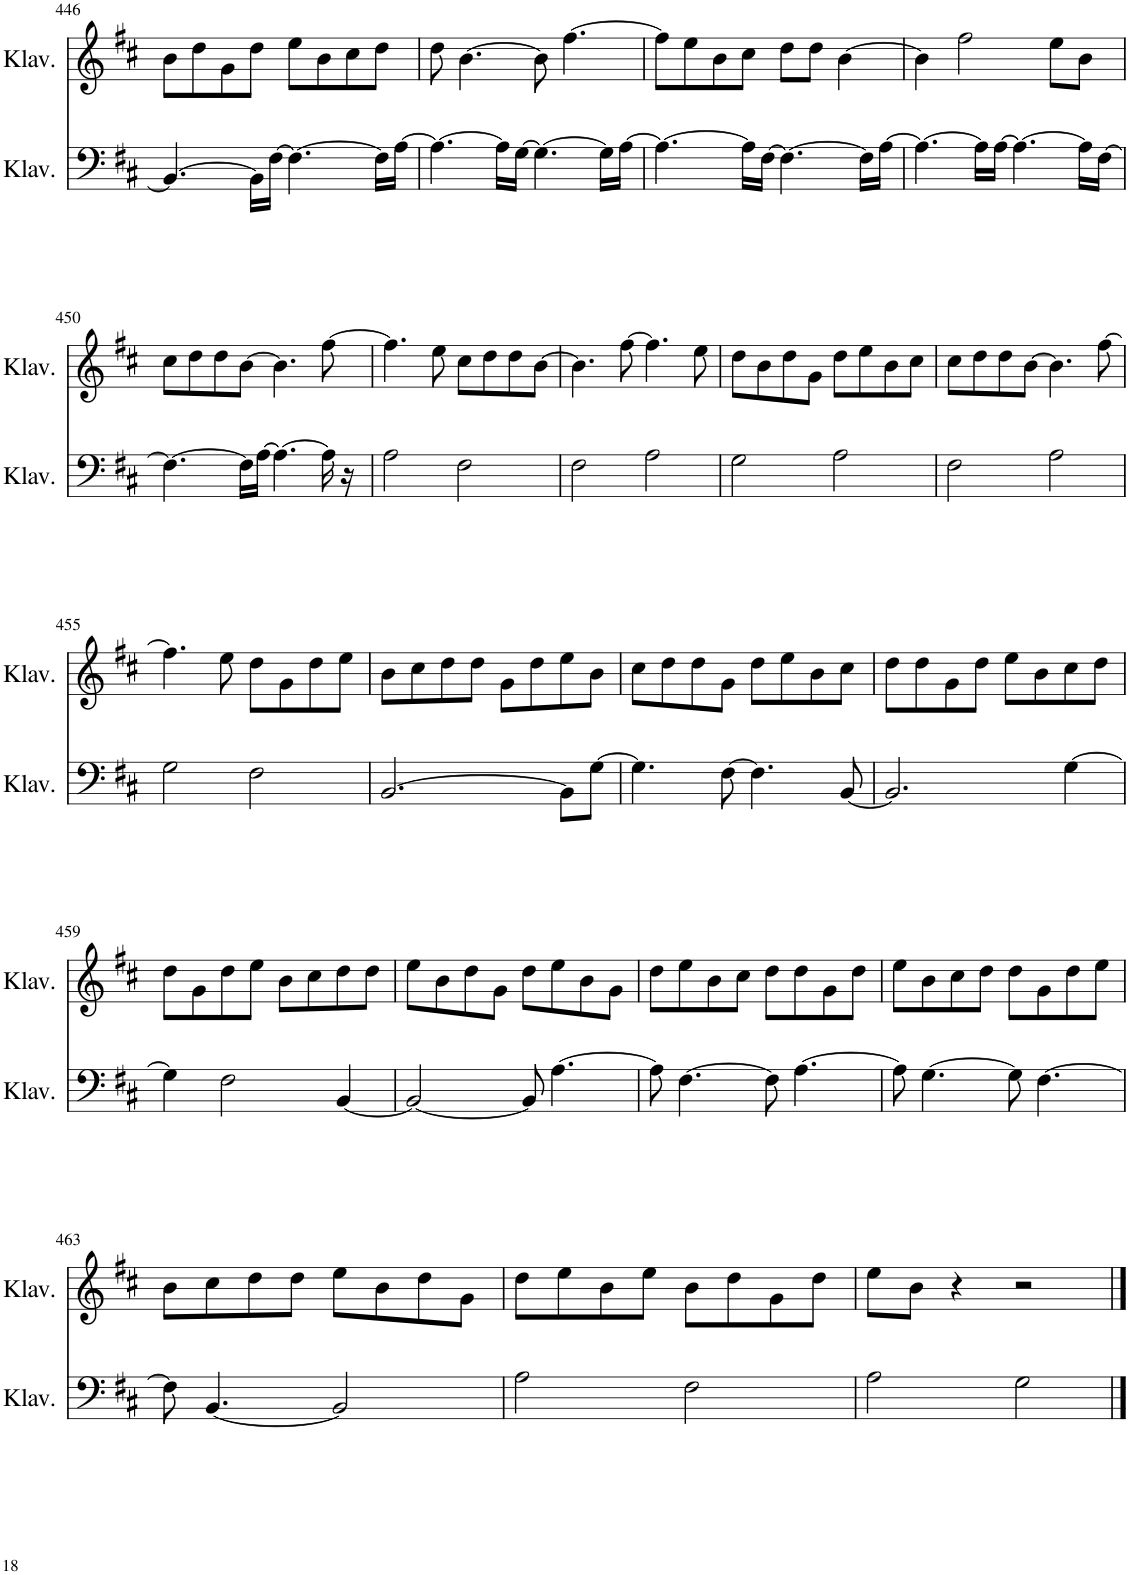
**kern	**kern
*part2	*part1
*staff2	*staff1
*I"Klavier	*I"Klavier
*I'Klav.	*I'Klav.
!!LO:PB:g=z
*clefF4	*clefG2
*k[f#c#]	*k[f#c#]
*M4/4	*M4/4
=446	=446
4.BB/_	8b\L
.	8dd\
.	8g\
16BB\LL]	8dd\J
[16F#\JJ	.
4.F#\_	8ee\L
.	8b\
.	8cc#\
16F#\LL]	8dd\J
[16A\JJ	.
=447	=447
4.A\_	8dd\
.	[4.b\
16A\LL]	.
[16G\JJ	.
4.G\_	8b\]
.	[4.ff#\
16G\LL]	.
[16A\JJ	.
=448	=448
4.A\_	8ff#\L]
.	8ee\
.	8b\
16A\LL]	8cc#\J
[16F#\JJ	.
4.F#\_	8dd\L
.	8dd\J
.	[4b\
16F#\LL]	.
[16A\JJ	.
=449	=449
4.A\_	4b\]
.	2ff#\
16A\LL]	.
[16A\JJ	.
4.A\_	.
.	8ee\L
16A\LL]	8b\J
[16F#\JJ	.
!!LO:LB:g=z
=450	=450
4.F#\_	8cc#\L
.	8dd\
.	8dd\
16F#\LL]	[8b\J
[16A\JJ	.
4.A\_	4.b\]
16A\]	[8ff#\
16r	.
=451	=451
2A\	4.ff#\]
.	8ee\
2F#\	8cc#\L
.	8dd\
.	8dd\
.	[8b\J
=452	=452
2F#\	4.b\]
.	[8ff#\
2A\	4.ff#\]
.	8ee\
=453	=453
2G\	8dd\L
.	8b\
.	8dd\
.	8g\J
2A\	8dd\L
.	8ee\
.	8b\
.	8cc#\J
=454	=454
2F#\	8cc#\L
.	8dd\
.	8dd\
.	[8b\J
2A\	4.b\]
.	[8ff#\
!!LO:LB:g=z
=455	=455
2G\	4.ff#\]
.	8ee\
2F#\	8dd\L
.	8g\
.	8dd\
.	8ee\J
=456	=456
[2.BB/	8b\L
.	8cc#\
.	8dd\
.	8dd\J
.	8g\L
.	8dd\
8BB\L]	8ee\
[8G\J	8b\J
=457	=457
4.G\]	8cc#\L
.	8dd\
.	8dd\
[8F#\	8g\J
4.F#\]	8dd\L
.	8ee\
.	8b\
[8BB/	8cc#\J
=458	=458
2.BB/]	8dd\L
.	8dd\
.	8g\
.	8dd\J
.	8ee\L
.	8b\
[4G\	8cc#\
.	8dd\J
!!LO:LB:g=z
=459	=459
4G\]	8dd\L
.	8g\
2F#\	8dd\
.	8ee\J
.	8b\L
.	8cc#\
[4BB/	8dd\
.	8dd\J
=460	=460
2BB/_	8ee\L
.	8b\
.	8dd\
.	8g\J
8BB/]	8dd\L
[4.A\	8ee\
.	8b\
.	8g\J
=461	=461
8A\]	8dd\L
[4.F#\	8ee\
.	8b\
.	8cc#\J
8F#\]	8dd\L
[4.A\	8dd\
.	8g\
.	8dd\J
=462	=462
8A\]	8ee\L
[4.G\	8b\
.	8cc#\
.	8dd\J
8G\]	8dd\L
[4.F#\	8g\
.	8dd\
.	8ee\J
!!LO:LB:g=z
=463	=463
8F#\]	8b\L
[4.BB/	8cc#\
.	8dd\
.	8dd\J
2BB/]	8ee\L
.	8b\
.	8dd\
.	8g\J
=464	=464
2A\	8dd\L
.	8ee\
.	8b\
.	8ee\J
2F#\	8b\L
.	8dd\
.	8g\
.	8dd\J
=465	=465
2A\	8ee\L
.	8b\J
.	4r
2G\	2r
==	==
*-	*-
